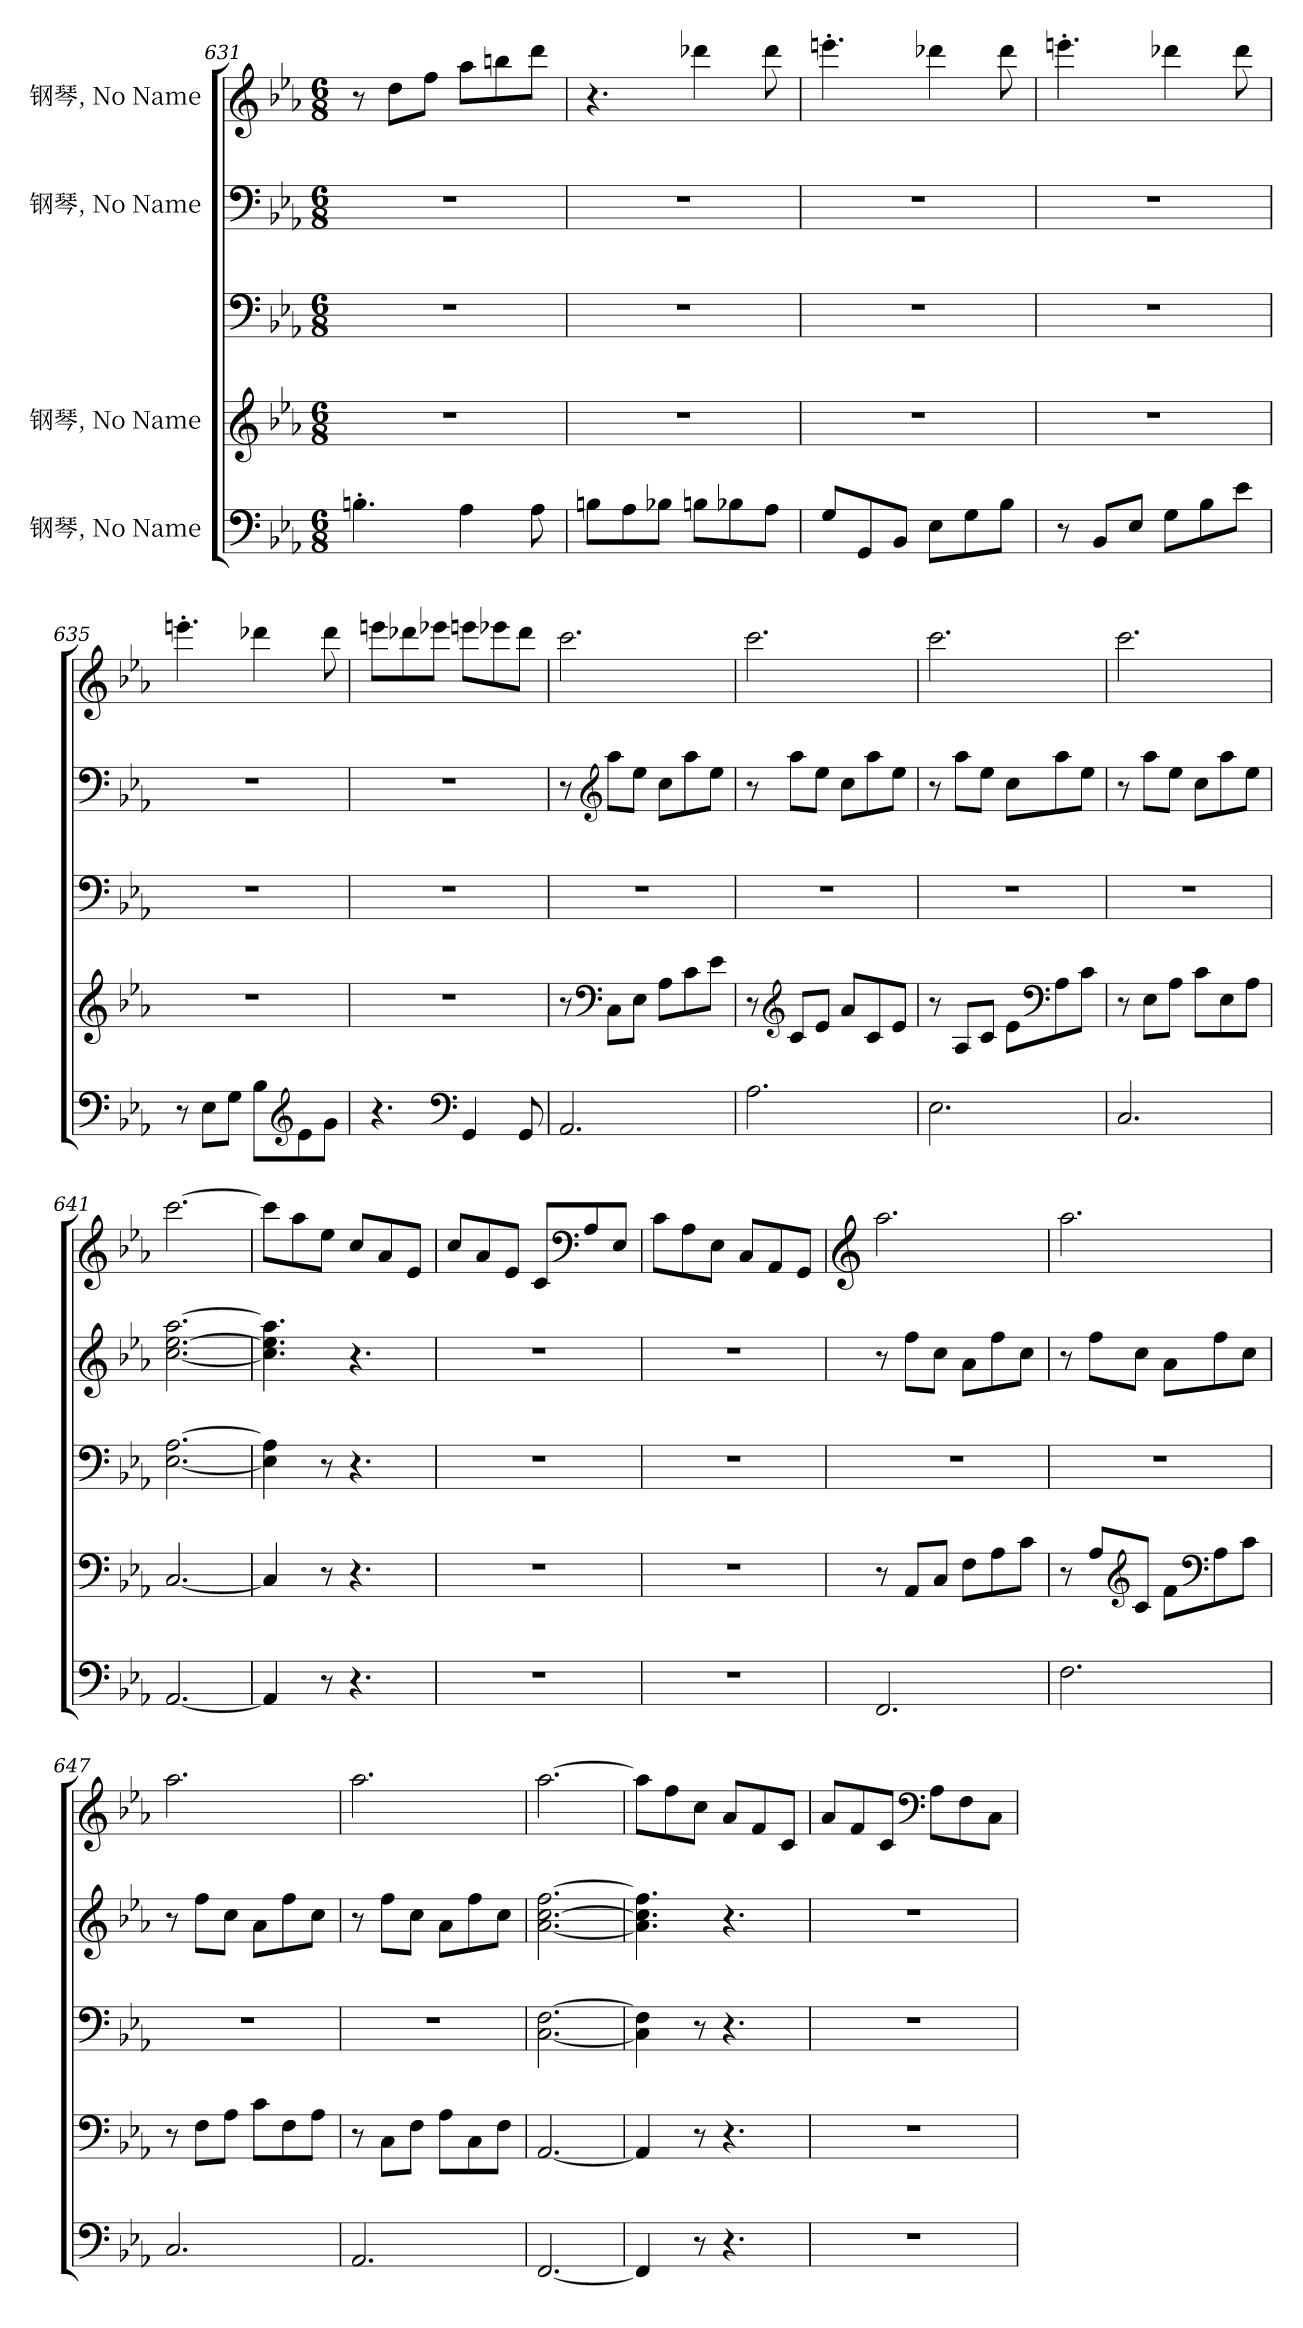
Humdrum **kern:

**kern	**kern	**kern	**kern	**kern
*part4	*part3	*part3	*part2	*part1
*staff5	*staff4	*staff3	*staff2	*staff1
*I"钢琴, No Name	*I"钢琴, No Name	*	*I"钢琴, No Name	*I"钢琴, No Name
*clefF4	*clefG2	*clefF4	*clefF4	*clefG2
*k[b-e-a-]	*k[b-e-a-]	*k[b-e-a-]	*k[b-e-a-]	*k[b-e-a-]
*M6/8	*M6/8	*M6/8	*M6/8	*M6/8
=631	=631	=631	=631	=631
4.Bn'\	2.r	2.r	2.r	8r
.	.	.	.	8dd\L
.	.	.	.	8ff\J
4A-\	.	.	.	8aa-\L
.	.	.	.	8bbn\
8A-\	.	.	.	8ddd\J
=632	=632	=632	=632	=632
8Bn\L	2.r	2.r	2.r	4.r
8A-\	.	.	.	.
8B-X\J	.	.	.	.
8Bn\L	.	.	.	4ddd-X\
8B-X\	.	.	.	.
8A-\J	.	.	.	8ddd-\
!!LO:LB:g=z
=633	=633	=633	=633	=633
*	*	*	*	*MM250
8G/L	2.r	2.r	2.r	4.eeen'\
8GG/	.	.	.	.
8BB-/J	.	.	.	.
8E-\L	.	.	.	4ddd-X\
8G\	.	.	.	.
8B-\J	.	.	.	8ddd-\
=634	=634	=634	=634	=634
8r	2.r	2.r	2.r	4.eeen'\
8BB-/L	.	.	.	.
8E-/J	.	.	.	.
8G\L	.	.	.	4ddd-X\
8B-\	.	.	.	.
8e-\J	.	.	.	8ddd-\
=635	=635	=635	=635	=635
8r	2.r	2.r	2.r	4.eeen'\
8E-\L	.	.	.	.
8G\J	.	.	.	.
8B-\L	.	.	.	4ddd-X\
*clefG2	*	*	*	*
8e-\	.	.	.	.
8g\J	.	.	.	8ddd-\
=636	=636	=636	=636	=636
4.r	2.r	2.r	2.r	8eeen\L
.	.	.	.	8ddd-X\
.	.	.	.	8eee-X\J
*clefF4	*	*	*	*
4GG/	.	.	.	8eeen\L
.	.	.	.	8eee-X\
8GG/	.	.	.	8ddd-\J
!!LO:PB:g=z
=637	=637	=637	=637	=637
*	*	*	*	*MM250
2.AA-/	8r	2.r	8r	2.ccc\
*	*clefF4	*	*clefG2	*
.	8C\L	.	8aa-\L	.
.	8E-\J	.	8ee-\J	.
.	8A-\L	.	8cc\L	.
.	8c\	.	8aa-\	.
.	8e-\J	.	8ee-\J	.
=638	=638	=638	=638	=638
2.A-\	8r	2.r	8r	2.ccc\
*	*clefG2	*	*	*
.	8c/L	.	8aa-\L	.
.	8e-/J	.	8ee-\J	.
.	8a-/L	.	8cc\L	.
.	8c/	.	8aa-\	.
.	8e-/J	.	8ee-\J	.
=639	=639	=639	=639	=639
2.E-\	8r	2.r	8r	2.ccc\
.	8A-/L	.	8aa-\L	.
.	8c/J	.	8ee-\J	.
.	8e-\L	.	8cc\L	.
*	*clefF4	*	*	*
.	8A-\	.	8aa-\	.
.	8c\J	.	8ee-\J	.
=640	=640	=640	=640	=640
2.C/	8r	2.r	8r	2.ccc\
.	8E-\L	.	8aa-\L	.
.	8A-\J	.	8ee-\J	.
.	8c\L	.	8cc\L	.
.	8E-\	.	8aa-\	.
.	8A-\J	.	8ee-\J	.
=641	=641	=641	=641	=641
*	*	*	*	*MM248
[2.AA-/	[2.C/	[2.E-\ [2.A-\	[2.cc\ [2.ee-\ [2.aa-\	[2.ccc\
!!LO:LB:g=z
=642	=642	=642	=642	=642
4AA-/]	4C/]	4E-\] 4A-\]	4.cc\] 4.ee-\] 4.aa-\]	8ccc\L]
.	.	.	.	8aa-\
8r	8r	8r	.	8ee-\J
4.r	4.r	4.r	4.r	8cc/L
.	.	.	.	8a-/
.	.	.	.	8e-/J
=643	=643	=643	=643	=643
2.r	2.r	2.r	2.r	8cc/L
.	.	.	.	8a-/
.	.	.	.	8e-/J
.	.	.	.	8c/L
*	*	*	*	*clefF4
.	.	.	.	8A-/
.	.	.	.	8E-/J
=644	=644	=644	=644	=644
2.r	2.r	2.r	2.r	8c\L
.	.	.	.	8A-\
.	.	.	.	8E-\J
.	.	.	.	8C/L
.	.	.	.	8AA-/
*	*	*	*	*MM246
.	.	.	.	8GG/J
=645	=645	=645	=645	=645
*	*	*	*	*clefG2
*	*	*	*	*MM250
2.FF/	8r	2.r	8r	2.aa-\
.	8AA-/L	.	8ff\L	.
.	8C/J	.	8cc\J	.
.	8F\L	.	8a-\L	.
.	8A-\	.	8ff\	.
.	8c\J	.	8cc\J	.
=646	=646	=646	=646	=646
2.F\	8r	2.r	8r	2.aa-\
.	8A-/L	.	8ff\L	.
*	*clefG2	*	*	*
.	8c/J	.	8cc\J	.
.	8f\L	.	8a-\L	.
*	*clefF4	*	*	*
.	8A-\	.	8ff\	.
.	8c\J	.	8cc\J	.
!!LO:PB:g=z
=647	=647	=647	=647	=647
2.C/	8r	2.r	8r	2.aa-\
.	8F\L	.	8ff\L	.
.	8A-\J	.	8cc\J	.
.	8c\L	.	8a-\L	.
.	8F\	.	8ff\	.
.	8A-\J	.	8cc\J	.
=648	=648	=648	=648	=648
2.AA-/	8r	2.r	8r	2.aa-\
.	8C\L	.	8ff\L	.
.	8F\J	.	8cc\J	.
.	8A-\L	.	8a-\L	.
.	8C\	.	8ff\	.
.	8F\J	.	8cc\J	.
=649	=649	=649	=649	=649
*	*	*	*	*MM248
[2.FF/	[2.AA-/	[2.C\ [2.F\	[2.a-\ [2.cc\ [2.ff\	[2.aa-\
=650	=650	=650	=650	=650
4FF/]	4AA-/]	4C\] 4F\]	4.a-\] 4.cc\] 4.ff\]	8aa-\L]
.	.	.	.	8ff\
8r	8r	8r	.	8cc\J
4.r	4.r	4.r	4.r	8a-/L
.	.	.	.	8f/
.	.	.	.	8c/J
=651	=651	=651	=651	=651
2.r	2.r	2.r	2.r	8a-/L
.	.	.	.	8f/
.	.	.	.	8c/J
*	*	*	*	*clefF4
.	.	.	.	8A-\L
.	.	.	.	8F\
.	.	.	.	8C\J
=	=	=	=	=
*-	*-	*-	*-	*-
